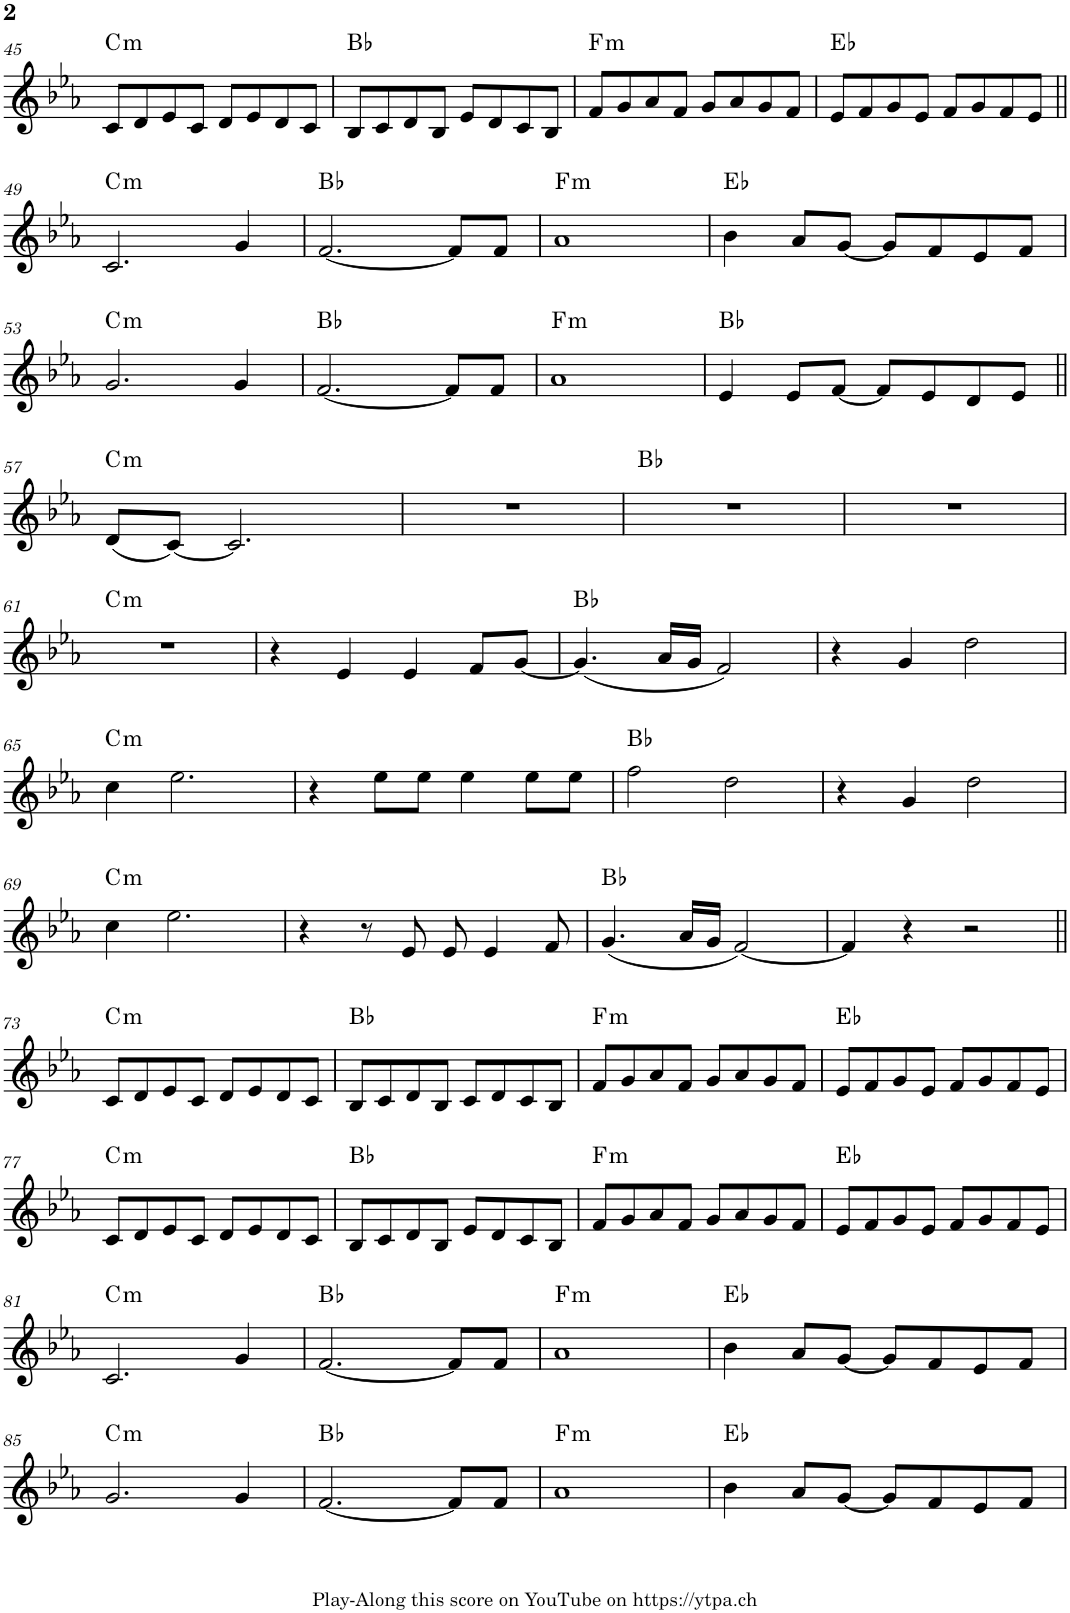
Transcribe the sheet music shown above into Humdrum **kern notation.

**kern	**harte
*part1	*part1
*staff1	*
*I"Piano	*
*I'Pno.	*
!!LO:PB:g=z
*clefG2	*
*k[b-e-a-]	*
*M4/4	*
=45	=45
!	!LO:H:kt=m
8c/L	C:min
8d/	.
8e-/	.
8c/J	.
8d/L	.
8e-/	.
8d/	.
8c/J	.
=46	=46
8B-/L	Bb:maj
8c/	.
8d/	.
8B-/J	.
8e-/L	.
8d/	.
8c/	.
8B-/J	.
=47	=47
!	!LO:H:kt=m
8f/L	F:min
8g/	.
8a-/	.
8f/J	.
8g/L	.
8a-/	.
8g/	.
8f/J	.
=48	=48
8e-/L	Eb:maj
8f/	.
8g/	.
8e-/J	.
8f/L	.
8g/	.
8f/	.
8e-/J	.
!!LO:LB:g=z
=49||	=49||
!	!LO:H:kt=m
2.c/	C:min
4g/	.
=50	=50
[2.f/	Bb:maj
8f/L]	.
8f/J	.
=51	=51
!	!LO:H:kt=m
1a-	F:min
=52	=52
4b-\	Eb:maj
8a-/L	.
[8g/J	.
8g/L]	.
8f/	.
8e-/	.
8f/J	.
!!LO:LB:g=z
=53	=53
!	!LO:H:kt=m
2.g/	C:min
4g/	.
=54	=54
[2.f/	Bb:maj
8f/L]	.
8f/J	.
=55	=55
!	!LO:H:kt=m
1a-	F:min
=56	=56
4e-/	Bb:maj
8e-/L	.
[8f/J	.
8f/L]	.
8e-/	.
8d/	.
8e-/J	.
!!LO:LB:g=z
=57||	=57||
!	!LO:H:kt=m
(8d/L	C:min
[8c/J)	.
2.c/]	.
=58	=58
1r	.
=59	=59
1r	Bb:maj
=60	=60
1r	.
!!LO:LB:g=z
=61	=61
!	!LO:H:kt=m
1r	C:min
=62	=62
4r	.
4e-/	.
4e-/	.
8f/L	.
[8g/J	.
=63	=63
(4.g/]	Bb:maj
16a-/LL	.
16g/JJ	.
2f/)	.
=64	=64
4r	.
4g/	.
2dd\	.
!!LO:LB:g=z
=65	=65
!	!LO:H:kt=m
4cc\	C:min
2.ee-\	.
=66	=66
4r	.
8ee-\L	.
8ee-\J	.
4ee-\	.
8ee-\L	.
8ee-\J	.
=67	=67
2ff\	Bb:maj
2dd\	.
=68	=68
4r	.
4g/	.
2dd\	.
!!LO:LB:g=z
=69	=69
!	!LO:H:kt=m
4cc\	C:min
2.ee-\	.
=70	=70
4r	.
8r	.
8e-/	.
8e-/	.
4e-/	.
8f/	.
=71	=71
(4.g/	Bb:maj
16a-/LL	.
16g/JJ	.
[2f/)	.
=72	=72
4f/]	.
4r	.
2r	.
!!LO:LB:g=z
=73||	=73||
!	!LO:H:kt=m
8c/L	C:min
8d/	.
8e-/	.
8c/J	.
8d/L	.
8e-/	.
8d/	.
8c/J	.
=74	=74
8B-/L	Bb:maj
8c/	.
8d/	.
8B-/J	.
8c/L	.
8d/	.
8c/	.
8B-/J	.
=75	=75
!	!LO:H:kt=m
8f/L	F:min
8g/	.
8a-/	.
8f/J	.
8g/L	.
8a-/	.
8g/	.
8f/J	.
=76	=76
8e-/L	Eb:maj
8f/	.
8g/	.
8e-/J	.
8f/L	.
8g/	.
8f/	.
8e-/J	.
!!LO:LB:g=z
=77	=77
!	!LO:H:kt=m
8c/L	C:min
8d/	.
8e-/	.
8c/J	.
8d/L	.
8e-/	.
8d/	.
8c/J	.
=78	=78
8B-/L	Bb:maj
8c/	.
8d/	.
8B-/J	.
8e-/L	.
8d/	.
8c/	.
8B-/J	.
=79	=79
!	!LO:H:kt=m
8f/L	F:min
8g/	.
8a-/	.
8f/J	.
8g/L	.
8a-/	.
8g/	.
8f/J	.
=80	=80
8e-/L	Eb:maj
8f/	.
8g/	.
8e-/J	.
8f/L	.
8g/	.
8f/	.
8e-/J	.
!!LO:LB:g=z
=81	=81
!	!LO:H:kt=m
2.c/	C:min
4g/	.
=82	=82
[2.f/	Bb:maj
8f/L]	.
8f/J	.
=83	=83
!	!LO:H:kt=m
1a-	F:min
=84	=84
4b-\	Eb:maj
8a-/L	.
[8g/J	.
8g/L]	.
8f/	.
8e-/	.
8f/J	.
!!LO:LB:g=z
=85	=85
!	!LO:H:kt=m
2.g/	C:min
4g/	.
=86	=86
[2.f/	Bb:maj
8f/L]	.
8f/J	.
=87	=87
!	!LO:H:kt=m
1a-	F:min
=88	=88
4b-\	Eb:maj
8a-/L	.
[8g/J	.
8g/L]	.
8f/	.
8e-/	.
8f/J	.
=	=
*-	*-
